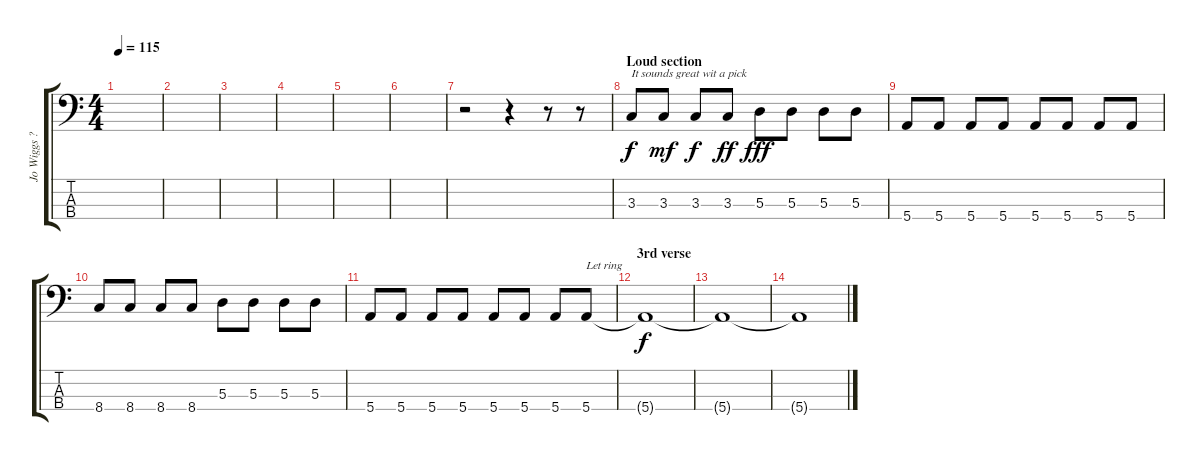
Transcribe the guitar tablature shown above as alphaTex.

\track ("Jo Wiggs ? ( bass )" "Jo Wiggs ?") {instrument electricbasspick}
\staff {score tabs}
\tuning (G2 D2 A1 E1) {hide}
\ts (4 4)
\tempo 115
\clef f4
\ks c
|
|
|
|
|
|
r.2 r.4 r.8 r.8 |
\section ("" "Loud section")
3.3.8{txt "It sounds great wit a pick"} 3.3.8{dy mf} 3.3.8{dy f} 3.3.8{dy ff} 5.3.8{dy fff} 5.3.8 5.3.8 5.3.8 |
5.4.8 5.4.8 5.4.8 5.4.8 5.4.8 5.4.8 5.4.8 5.4.8 |
8.4.8 8.4.8 8.4.8 8.4.8 5.3.8 5.3.8 5.3.8 5.3.8 |
5.4.8 5.4.8 5.4.8 5.4.8 5.4.8 5.4.8 5.4.8 5.4.8{txt "Let ring"} |
\section ("" "3rd verse")
5.4{t}.1{dy f volume 0} |
5.4{t}.1 |
5.4{t}.1
